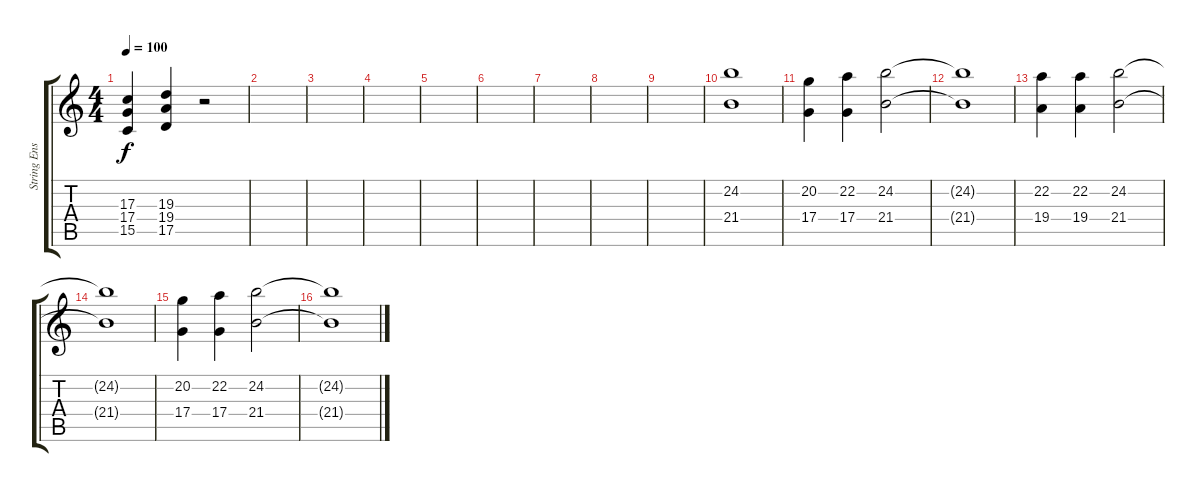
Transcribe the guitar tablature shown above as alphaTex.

\track ("String Ensemble" "String Ens") {instrument stringensemble1}
\staff {score tabs}
\tuning (E4 B3 G3 D3 A2 E2) {hide}
\ts (4 4)
\tempo 100
\clef g2
\ks c
(17.3 17.4 15.5).4{dy f} (19.3 19.4 17.5).4 r.2 |
|
|
|
|
|
|
|
|
(24.2 21.4).1 |
(20.2 17.4).4 (22.2 17.4).4 (24.2 21.4).2 |
(24.2{t} 21.4{t}).1 |
(22.2 19.4).4 (22.2 19.4).4 (24.2 21.4).2 |
(24.2{t} 21.4{t}).1 |
(20.2 17.4).4 (22.2 17.4).4 (24.2 21.4).2 |
(24.2{t} 21.4{t}).1
